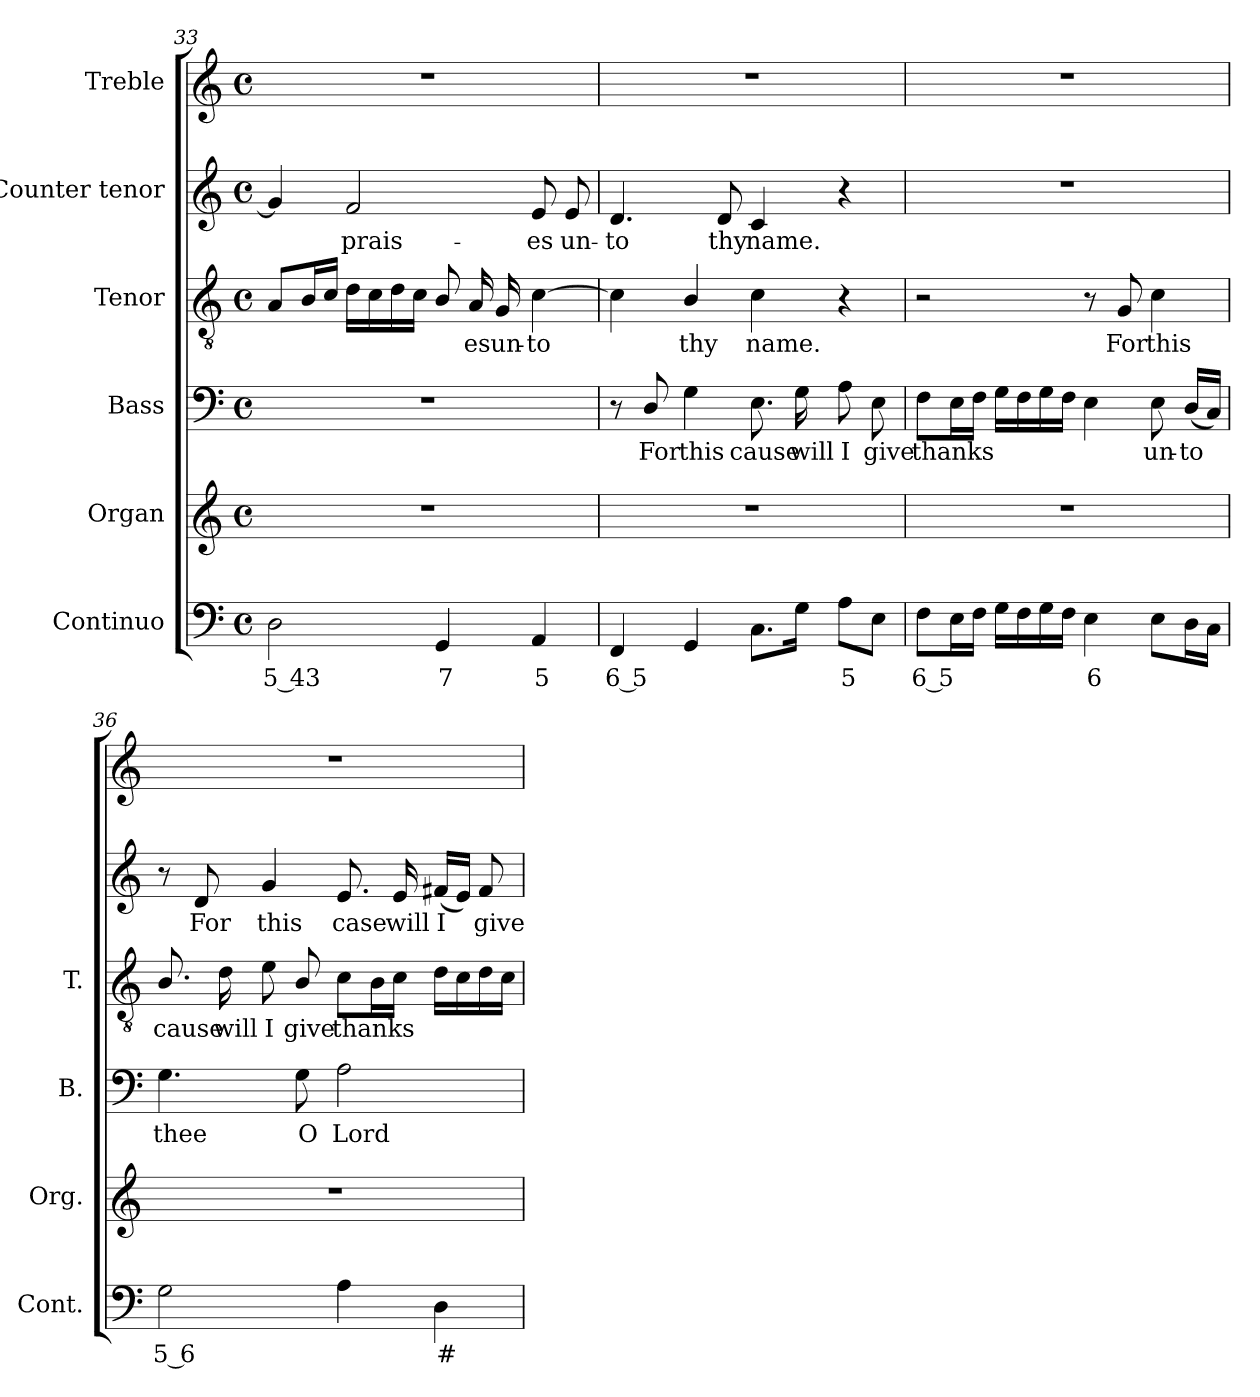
**kern	**text	**kern	**kern	**text	**kern	**text	**kern	**text	**kern
*part6	*part6	*part5	*part4	*part4	*part3	*part3	*part2	*part2	*part1
*staff6	*staff6	*staff5	*staff4	*staff4	*staff3	*staff3	*staff2	*staff2	*staff1
*I"Continuo	*	*I"Organ	*I"Bass	*	*I"Tenor	*	*I"Counter tenor	*	*I"Treble
*I'Cont.	*	*I'Org.	*I'B.	*	*I'T.	*	*	*	*
*clefF4	*	*clefG2	*clefF4	*	*clefGv2	*	*clefG2	*	*clefG2
*	*	*	*	*	*ITrd7c12	*	*	*	*
*k[]	*	*k[]	*k[]	*	*k[]	*	*k[]	*	*k[]
*C:	*	*C:	*C:	*	*C:	*	*C:	*	*C:
*M4/4	*	*M4/4	*M4/4	*	*M4/4	*	*M4/4	*	*M4/4
*met(c)	*	*met(c)	*met(c)	*	*met(c)	*	*met(c)	*	*met(c)
=33	=33	=33	=33	=33	=33	=33	=33	=33	=33
!	!LO:LY:b:color=#000000	!	!	!	!	!	!	!	!
2Di\	5 43	1r	1r	.	8AAi/L	.	4gi/]	.	1r
.	.	.	.	.	16BBi/L	.	.	.	.
.	.	.	.	.	16Ci/JJ	.	.	.	.
!	!	!	!	!	!	!	!	!LO:LY:b:color=#000000	!
.	.	.	.	.	16Di\LL	.	2fi/	prais-	.
.	.	.	.	.	16Ci\	.	.	.	.
.	.	.	.	.	16Di\	.	.	.	.
.	.	.	.	.	16Ci\JJ	.	.	.	.
!	!LO:LY:b:color=#000000	!	!	!	!	!	!	!	!
4GGi/	7	.	.	.	8BBi/	.	.	.	.
!	!	!	!	!	!	!LO:LY:b:color=#000000	!	!	!
.	.	.	.	.	16AAi/	-es	.	.	.
!	!	!	!	!	!	!LO:LY:b:color=#000000	!	!	!
.	.	.	.	.	16GGi/	un-	.	.	.
!	!LO:LY:b:color=#000000	!	!	!	!	!	!	!	!
!	!	!	!	!	!	!LO:LY:b:color=#000000	!	!	!
!	!	!	!	!	!	!	!	!LO:LY:b:color=#000000	!
4AAi/	5	.	.	.	[4Ci\	-to	8ei/	-es	.
!	!	!	!	!	!	!	!	!LO:LY:b:color=#000000	!
.	.	.	.	.	.	.	8ei/	un-	.
=34	=34	=34	=34	=34	=34	=34	=34	=34	=34
!	!LO:LY:b:color=#000000	!	!	!	!	!	!	!	!
!	!	!	!	!	!	!	!	!LO:LY:b:color=#000000	!
4FFi/	6 5	1r	8r	.	4Ci\]	.	4.di/	-to	1r
!	!	!	!	!LO:LY:b:color=#000000	!	!	!	!	!
.	.	.	8Di/	For	.	.	.	.	.
!	!	!	!	!LO:LY:b:color=#000000	!	!	!	!	!
!	!	!	!	!	!	!LO:LY:b:color=#000000	!	!	!
4GGi/	.	.	4Gi\	this	4BBi/	thy	.	.	.
!	!	!	!	!	!	!	!	!LO:LY:b:color=#000000	!
.	.	.	.	.	.	.	8di/	thy	.
!	!	!	!	!LO:LY:b:color=#000000	!	!	!	!	!
!	!	!	!	!	!	!LO:LY:b:color=#000000	!	!	!
!	!	!	!	!	!	!	!	!LO:LY:b:color=#000000	!
8.Ci\L	.	.	8.Ei\	cause	4Ci\	name.	4ci/	name.	.
!	!	!	!	!LO:LY:b:color=#000000	!	!	!	!	!
16Gi\Jk	.	.	16Gi\	will	.	.	.	.	.
!	!LO:LY:b:color=#000000	!	!	!	!	!	!	!	!
!	!	!	!	!LO:LY:b:color=#000000	!	!	!	!	!
8Ai\L	5	.	8Ai\	I	4r	.	4r	.	.
!	!	!	!	!LO:LY:b:color=#000000	!	!	!	!	!
8Ei\J	.	.	8Ei\	give	.	.	.	.	.
!!LO:LB:g=z
=35	=35	=35	=35	=35	=35	=35	=35	=35	=35
!	!LO:LY:b:color=#000000	!	!	!	!	!	!	!	!
!	!	!	!	!LO:LY:b:color=#000000	!	!	!	!	!
8Fi\L	6 5	1r	8Fi\L	thanks	2r	.	1r	.	1r
16Ei\L	.	.	16Ei\L	.	.	.	.	.	.
16Fi\JJ	.	.	16Fi\JJ	.	.	.	.	.	.
16Gi\LL	.	.	16Gi\LL	.	.	.	.	.	.
16Fi\	.	.	16Fi\	.	.	.	.	.	.
16Gi\	.	.	16Gi\	.	.	.	.	.	.
16Fi\JJ	.	.	16Fi\JJ	.	.	.	.	.	.
!	!LO:LY:b:color=#000000	!	!	!	!	!	!	!	!
4Ei\	6	.	4Ei\	.	8r	.	.	.	.
!	!	!	!	!	!	!LO:LY:b:color=#000000	!	!	!
.	.	.	.	.	8GGi/	For	.	.	.
!	!	!	!	!LO:LY:b:color=#000000	!	!	!	!	!
!	!	!	!	!	!	!LO:LY:b:color=#000000	!	!	!
8Ei\L	.	.	8Ei\	un-	4Ci\	this	.	.	.
!	!	!	!	!LO:LY:b:color=#000000	!	!	!	!	!
16Di\L	.	.	(16Di/LL	-to	.	.	.	.	.
16Ci\JJ	.	.	16Ci/JJ)	.	.	.	.	.	.
=36	=36	=36	=36	=36	=36	=36	=36	=36	=36
!	!LO:LY:b:color=#000000	!	!	!	!	!	!	!	!
!	!	!	!	!LO:LY:b:color=#000000	!	!	!	!	!
!	!	!	!	!	!	!LO:LY:b:color=#000000	!	!	!
2Gi\	5 6	1r	4.Gi\	thee	8.BBi/	cause	8r	.	1r
!	!	!	!	!	!	!	!	!LO:LY:b:color=#000000	!
.	.	.	.	.	.	.	8di/	For	.
!	!	!	!	!	!	!LO:LY:b:color=#000000	!	!	!
.	.	.	.	.	16Di\	will	.	.	.
!	!	!	!	!	!	!LO:LY:b:color=#000000	!	!	!
!	!	!	!	!	!	!	!	!LO:LY:b:color=#000000	!
.	.	.	.	.	8Ei\	I	4gi/	this	.
!	!	!	!	!LO:LY:b:color=#000000	!	!	!	!	!
!	!	!	!	!	!	!LO:LY:b:color=#000000	!	!	!
.	.	.	8Gi\	O	8BBi/	give	.	.	.
!	!	!	!	!LO:LY:b:color=#000000	!	!	!	!	!
!	!	!	!	!	!	!LO:LY:b:color=#000000	!	!	!
!	!	!	!	!	!	!	!	!LO:LY:b:color=#000000	!
4Ai\	.	.	2Ai\	Lord	8Ci\L	thanks	8.ei/	case	.
.	.	.	.	.	16BBi\L	.	.	.	.
!	!	!	!	!	!	!	!	!LO:LY:b:color=#000000	!
.	.	.	.	.	16Ci\JJ	.	16ei/	will	.
!	!LO:LY:b:color=#000000	!	!	!	!	!	!	!	!
!	!	!	!	!	!	!	!	!LO:LY:b:color=#000000	!
4Di\	#	.	.	.	16Di\LL	.	(16f#Xi/LL	I	.
.	.	.	.	.	16Ci\	.	16ei/JJ)	.	.
!	!	!	!	!	!	!	!	!LO:LY:b:color=#000000	!
.	.	.	.	.	16Di\	.	8f#i/	give	.
.	.	.	.	.	16Ci\JJ	.	.	.	.
=	=	=	=	=	=	=	=	=	=
*-	*-	*-	*-	*-	*-	*-	*-	*-	*-
